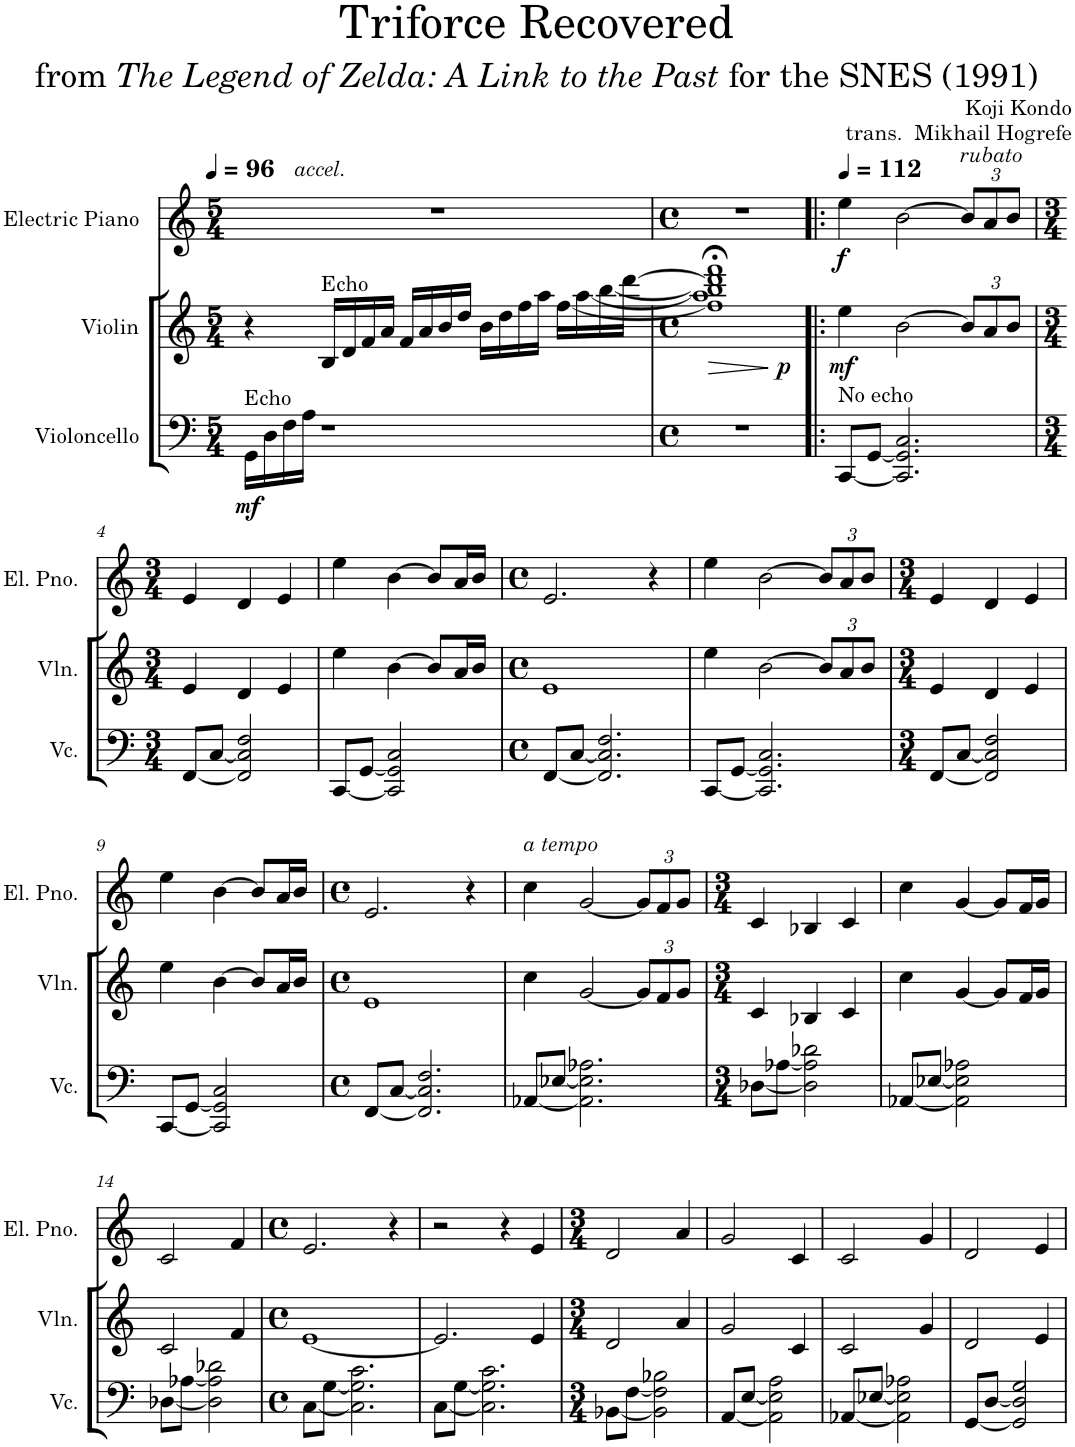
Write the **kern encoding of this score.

**kern	**dynam	**kern	**dynam	**kern	**dynam	**kern	**dynam	**kern	**dynam	**kern	**dynam	**kern	**dynam	**kern	**dynam
*part8	*part8	*part7	*part7	*part6	*part6	*part5	*part5	*part4	*part4	*part3	*part3	*part2	*part2	*part1	*part1
*staff8	*staff8	*staff7	*staff7	*staff6	*staff6	*staff5	*staff5	*staff4	*staff4	*staff3	*staff3	*staff2	*staff2	*staff1	*staff1
*I"Violoncello	*	*I"Violin 6	*	*I"Violin 5	*	*I"Violin 4	*	*I"Violin 3	*	*I"Violin 2	*	*I"Violin	*	*I"Electric Piano	*
*I'Vc.	*	*I'Vln. 6	*	*I'Vln. 5	*	*I'Vln. 4	*	*I'Vln. 3	*	*I'Vln. 2	*	*I'Vln.	*	*I'El. Pno.	*
*	*	*stria5	*	*stria5	*	*stria5	*	*stria5	*	*stria5	*	*	*	*	*
*clefF4	*	*clefG2	*	*clefG2	*	*clefG2	*	*clefG2	*	*clefG2	*	*clefG2	*	*clefG2	*
*k[]	*	*k[]	*	*k[]	*	*k[]	*	*k[]	*	*k[]	*	*k[]	*	*k[]	*
*M5/4	*	*M5/4	*	*M5/4	*	*M5/4	*	*M5/4	*	*M5/4	*	*M5/4	*	*M5/4	*
*MM96	*	*MM96	*	*MM96	*	*MM96	*	*MM96	*	*MM96	*	*MM96	*	*MM96	*
=1	=1	=1	=1	=1	=1	=1	=1	=1	=1	=1	=1	=1	=1	=1	=1
!LO:TX:a:t=Echo	!	!	!	!	!	!	!	!	!	!	!	!	!	!	!
!	!LO:DY:b	!	!	!	!	!	!	!	!	!	!LO:DY:b	!	!	!	!
*	*	*	*	*	*	*	*	*	*	*	*	*	*	*^	*
16GG\LL	mf	4r	.	8r	.	8r	.	16r	.	[4GG	mf	4r	.	4%5r	8.ryy	.
!	!	!	!	!	!	!	!	!	!LO:DY:b	!	!	!	!	!	!	!
16D\	.	.	.	.	.	.	.	[8.D/L	mf	.	.	.	.	.	.	.
!	!	!	!	!	!	!	!LO:DY:b	!	!	!	!	!	!	!	!	!
16F\	.	.	.	16r	.	[8F/L	mf	.	.	.	.	.	.	.	.	.
!	!	!	!	!	!	!	!	!	!	!	!	!	!	!	!LO:TX:a:i:t=accel.	!
!	!	!	!	!	!LO:DY:b	!	!	!	!	!	!	!	!	!	!	!
16A\JJ	.	.	.	[16A	mf	.	.	.	.	.	.	.	.	.	1ryy	.
!	!	!	!	!	!	!	!	!	!	!	!	!LO:TX:a:t=Echo	!	!	!	!
!	!	!	!LO:DY:b	!	!	!	!	!	!	!	!	!	!	!	!	!
1r	.	[4B	mf	4A]	.	8.F/]	.	8D/]	.	16GG/KL]	.	16B/LL	.	.	.	.
.	.	.	.	.	.	.	.	.	.	[8.d/J	.	16d/	.	.	.	.
.	.	.	.	.	.	.	.	[8f/J	.	.	.	16f/	.	.	.	.
.	.	.	.	.	.	[16a/Jk	.	.	.	.	.	16a/JJ	.	.	.	.
.	.	16B\KL]	.	[4f	.	4a]	.	8.f/L]	.	8d\L]	.	16f/LL	.	.	.	.
.	.	[8.a\	.	.	.	.	.	.	.	.	.	16a/	.	.	.	.
.	.	.	.	.	.	.	.	.	.	[8b\	.	16b/	.	.	.	.
.	.	.	.	.	.	.	.	[16dd/Jk	.	.	.	16dd/JJ	.	.	.	.
.	.	8a\]	.	16f\KL]	.	[4b	.	4dd]	.	8.b\]	.	16b\LL	.	.	.	.
.	.	.	.	[8.dd\	.	.	.	.	.	.	.	16dd\	.	.	.	.
.	.	[8ff\	.	.	.	.	.	.	.	.	.	16ff\	.	.	.	.
.	.	.	.	.	.	.	.	.	.	[16aa\Jk	.	16aa\JJ	.	.	.	.
.	.	8.ff\]	.	8dd\]	.	16b\KL]	.	[4ff	.	4aa]	.	[<16ff\LL	.	.	.	.
.	.	.	.	.	.	[8.aa\J	.	.	.	.	.	[<16aa\	.	.	.	.
.	.	.	.	[8bb\J	.	.	.	.	.	.	.	[<16bb\	.	.	.	.
.	.	[16ddd\Jk	.	.	.	.	.	.	.	.	.	[16ddd\JJ	.	.	16ryy	.
*	*	*	*	*	*	*	*	*	*	*	*	*	*	*v	*v	*
=2	=2	=2	=2	=2	=2	=2	=2	=2	=2	=2	=2	=2	=2	=2	=2
*M4/4	*	*M4/4	*	*M4/4	*	*M4/4	*	*M4/4	*	*M4/4	*	*M4/4	*	*M4/4	*
*met(c)	*	*met(c)	*	*met(c)	*	*met(c)	*	*met(c)	*	*met(c)	*	*met(c)	*	*met(c)	*
*	*	*	*	*	*	*	*	*	*	*	*	*	*	*^	*
!	!	!	!LO:HP:b	!	!LO:HP:b	!	!LO:HP:b	!	!LO:HP:b	!	!LO:HP:b	!	!LO:HP:b	!	!	!
*	*	*^	*	*^	*	*^	*	*^	*	*^	*	*^	*	*v	*v	*
1r	.	1ddd]	2..ryy	>	1bb]	2.ryy	>	1aa]	2..ryy	>	1ff]	2.ryy	>	1fff	2..ryy	>	1ff];< 1aa];< 1bb];< 1ddd];< 1fff;<	2.ryy	>	1r	.
!	!	!	!	!	!	!	!LO:DY:b	!	!	!	!	!	!LO:DY:b	!	!	!	!	!	!LO:DY:b	!	!
.	.	.	.	.	.	4ryy	p	.	.	.	.	4ryy	p	.	.	.	.	4ryy	p	.	.
!	!	!	!	!LO:DY:b	!	!	!	!	!	!LO:DY:b	!	!	!	!	!	!LO:DY:b	!	!	!	!	!
.	.	.	8ryy	p	.	.	.	.	8ryy	p	.	.	.	.	8ryy	p	.	.	.	.	.
.	.	.	.	]	.	.	]	.	.	]	.	.	]	.	.	]	.	.	]	.	.
*	*	*v	*v	*	*	*	*	*v	*v	*	*v	*v	*	*v	*v	*	*v	*v	*	*	*
*	*	*	*	*v	*v	*	*	*	*	*	*	*	*	*	*	*
=3!|:	=3!|:	=3!|:	=3!|:	=3!|:	=3!|:	=3!|:	=3!|:	=3!|:	=3!|:	=3!|:	=3!|:	=3!|:	=3!|:	=3!|:	=3!|:
*	*	*	*	*	*	*	*	*	*	*	*	*	*	*MM112	*
*	*	*^	*	*^	*	*^	*	*^	*	*^	*	*^	*	*	*
!LO:TX:a:t=No echo	!	!	!	!	!	!	!	!	!	!	!	!	!	!	!	!	!	!	!	!	!
!	!	!	!	!	!	!	!	!	!	!	!	!	!	!	!	!	!	!	!LO:DY:b	!	!LO:DY:b
*	*	*v	*v	*	*	*	*	*v	*v	*	*v	*v	*	*v	*v	*	*v	*v	*	*	*
*	*	*	*	*v	*v	*	*	*	*	*	*	*	*	*	*	*
[8CC/L	.	1r	.	1r	.	1r	.	1r	.	8r	.	4ee\	mf	4ee\	f
!	!	!	!	!	!	!	!	!	!	!	!LO:DY:b	!	!	!	!
[8GG/J	.	.	.	.	.	.	.	.	.	4ee	p	.	.	.	.
2.CC/] 2.GG/] 2.C/	.	.	.	.	.	.	.	.	.	.	.	[2b\	.	[2b\	.
.	.	.	.	.	.	.	.	.	.	[2b	.	.	.	.	.
*	*	*	*	*	*	*	*	*	*	*	*	*Xbrackettup	*	*Xbrackettup	*
!	!	!	!	!	!	!	!	!	!	!	!	!	!	!LO:TX:a:i:t=rubato	!
.	.	.	.	.	.	.	.	.	.	.	.	12b/L]	.	12b/L]	.
.	.	.	.	.	.	.	.	.	.	.	.	12a/	.	12a/	.
*	*	*	*	*	*	*	*	*	*	*Xbrackettup	*	*	*	*	*
.	.	.	.	.	.	.	.	.	.	12b/L]	.	.	.	.	.
.	.	.	.	.	.	.	.	.	.	.	.	12b/J	.	12b/J	.
.	.	.	.	.	.	.	.	.	.	[24a/Jk	.	.	.	.	.
!!LO:LB:g=z
=4	=4	=4	=4	=4	=4	=4	=4	=4	=4	=4	=4	=4	=4	=4	=4
*M3/4	*	*M3/4	*	*M3/4	*	*M3/4	*	*M3/4	*	*M3/4	*	*M3/4	*	*M3/4	*
[8FF/L	.	2.r	.	2.r	.	2.r	.	2.r	.	24a/KL]	.	4e/	.	4e/	.
.	.	.	.	.	.	.	.	.	.	12b/J	.	.	.	.	.
[8C/J	.	.	.	.	.	.	.	.	.	4e	.	.	.	.	.
2FF/] 2C/] 2F/	.	.	.	.	.	.	.	.	.	.	.	4d/	.	4d/	.
.	.	.	.	.	.	.	.	.	.	4d	.	.	.	.	.
.	.	.	.	.	.	.	.	.	.	.	.	4e/	.	4e/	.
.	.	.	.	.	.	.	.	.	.	[8e	.	.	.	.	.
=5	=5	=5	=5	=5	=5	=5	=5	=5	=5	=5	=5	=5	=5	=5	=5
[8CC/L	.	2.r	.	2.r	.	2.r	.	2.r	.	8e]	.	4ee\	.	4ee\	.
[8GG/J	.	.	.	.	.	.	.	.	.	4ee	.	.	.	.	.
2CC/] 2GG/] 2C/	.	.	.	.	.	.	.	.	.	.	.	[4b\	.	[4b\	.
.	.	.	.	.	.	.	.	.	.	[4b	.	.	.	.	.
.	.	.	.	.	.	.	.	.	.	.	.	8b/L]	.	8b/L]	.
.	.	.	.	.	.	.	.	.	.	8b]	.	16a/L	.	16a/L	.
.	.	.	.	.	.	.	.	.	.	.	.	16b/JJ	.	16b/JJ	.
=6	=6	=6	=6	=6	=6	=6	=6	=6	=6	=6	=6	=6	=6	=6	=6
*M4/4	*	*M4/4	*	*M4/4	*	*M4/4	*	*M4/4	*	*M4/4	*	*M4/4	*	*M4/4	*
*met(c)	*	*met(c)	*	*met(c)	*	*met(c)	*	*met(c)	*	*met(c)	*	*met(c)	*	*met(c)	*
[8FF/L	.	1r	.	1r	.	1r	.	1r	.	16a/LL	.	1e	.	2.e/	.
.	.	.	.	.	.	.	.	.	.	16b/JJ	.	.	.	.	.
[8C/J	.	.	.	.	.	.	.	.	.	[2..e	.	.	.	.	.
2.FF/] 2.C/] 2.F/	.	.	.	.	.	.	.	.	.	.	.	.	.	.	.
.	.	.	.	.	.	.	.	.	.	.	.	.	.	4r	.
=7	=7	=7	=7	=7	=7	=7	=7	=7	=7	=7	=7	=7	=7	=7	=7
[8CC/L	.	1r	.	1r	.	1r	.	1r	.	8e]	.	4ee\	.	4ee\	.
[8GG/J	.	.	.	.	.	.	.	.	.	4ee	.	.	.	.	.
2.CC/] 2.GG/] 2.C/	.	.	.	.	.	.	.	.	.	.	.	[2b\	.	[2b\	.
.	.	.	.	.	.	.	.	.	.	[2b	.	.	.	.	.
.	.	.	.	.	.	.	.	.	.	.	.	12b/L]	.	12b/L]	.
.	.	.	.	.	.	.	.	.	.	.	.	12a/	.	12a/	.
.	.	.	.	.	.	.	.	.	.	12b/L]	.	.	.	.	.
.	.	.	.	.	.	.	.	.	.	.	.	12b/J	.	12b/J	.
.	.	.	.	.	.	.	.	.	.	[24a/Jk	.	.	.	.	.
=8	=8	=8	=8	=8	=8	=8	=8	=8	=8	=8	=8	=8	=8	=8	=8
*M3/4	*	*M3/4	*	*M3/4	*	*M3/4	*	*M3/4	*	*M3/4	*	*M3/4	*	*M3/4	*
[8FF/L	.	2.r	.	2.r	.	2.r	.	2.r	.	24a/KL]	.	4e/	.	4e/	.
.	.	.	.	.	.	.	.	.	.	12b/J	.	.	.	.	.
[8C/J	.	.	.	.	.	.	.	.	.	4e	.	.	.	.	.
2FF/] 2C/] 2F/	.	.	.	.	.	.	.	.	.	.	.	4d/	.	4d/	.
.	.	.	.	.	.	.	.	.	.	4d	.	.	.	.	.
.	.	.	.	.	.	.	.	.	.	.	.	4e/	.	4e/	.
.	.	.	.	.	.	.	.	.	.	[8e	.	.	.	.	.
!!LO:LB:g=z
=9	=9	=9	=9	=9	=9	=9	=9	=9	=9	=9	=9	=9	=9	=9	=9
[8CC/L	.	2.r	.	2.r	.	2.r	.	2.r	.	8e]	.	4ee\	.	4ee\	.
[8GG/J	.	.	.	.	.	.	.	.	.	4ee	.	.	.	.	.
2CC/] 2GG/] 2C/	.	.	.	.	.	.	.	.	.	.	.	[4b\	.	[4b\	.
.	.	.	.	.	.	.	.	.	.	[4b	.	.	.	.	.
.	.	.	.	.	.	.	.	.	.	.	.	8b/L]	.	8b/L]	.
.	.	.	.	.	.	.	.	.	.	8b]	.	16a/L	.	16a/L	.
.	.	.	.	.	.	.	.	.	.	.	.	16b/JJ	.	16b/JJ	.
=10	=10	=10	=10	=10	=10	=10	=10	=10	=10	=10	=10	=10	=10	=10	=10
*M4/4	*	*M4/4	*	*M4/4	*	*M4/4	*	*M4/4	*	*M4/4	*	*M4/4	*	*M4/4	*
*met(c)	*	*met(c)	*	*met(c)	*	*met(c)	*	*met(c)	*	*met(c)	*	*met(c)	*	*met(c)	*
[8FF/L	.	1r	.	1r	.	1r	.	1r	.	16a/LL	.	1e	.	2.e/	.
.	.	.	.	.	.	.	.	.	.	16b/JJ	.	.	.	.	.
[8C/J	.	.	.	.	.	.	.	.	.	[2..e	.	.	.	.	.
2.FF/] 2.C/] 2.F/	.	.	.	.	.	.	.	.	.	.	.	.	.	.	.
.	.	.	.	.	.	.	.	.	.	.	.	.	.	4r	.
=11	=11	=11	=11	=11	=11	=11	=11	=11	=11	=11	=11	=11	=11	=11	=11
!	!	!	!	!	!	!	!	!	!	!	!	!	!	!LO:TX:a:i:t=a tempo	!
[<8AA-X/L	.	1r	.	1r	.	1r	.	1r	.	8e]	.	4cc\	.	4cc\	.
[<8E-X/J	.	.	.	.	.	.	.	.	.	4cc	.	.	.	.	.
2.AA-\] 2.E-\] 2.A-X\	.	.	.	.	.	.	.	.	.	.	.	[2g/	.	[2g/	.
.	.	.	.	.	.	.	.	.	.	[2g	.	.	.	.	.
.	.	.	.	.	.	.	.	.	.	.	.	12g/L]	.	12g/L]	.
.	.	.	.	.	.	.	.	.	.	.	.	12f/	.	12f/	.
.	.	.	.	.	.	.	.	.	.	12g/L]	.	.	.	.	.
.	.	.	.	.	.	.	.	.	.	.	.	12g/J	.	12g/J	.
.	.	.	.	.	.	.	.	.	.	[24f/Jk	.	.	.	.	.
=12	=12	=12	=12	=12	=12	=12	=12	=12	=12	=12	=12	=12	=12	=12	=12
*M3/4	*	*M3/4	*	*M3/4	*	*M3/4	*	*M3/4	*	*M3/4	*	*M3/4	*	*M3/4	*
[<8D-X\L	.	2.r	.	2.r	.	2.r	.	2.r	.	24f/KL]	.	4c/	.	4c/	.
.	.	.	.	.	.	.	.	.	.	12g/J	.	.	.	.	.
[<8A-X\J	.	.	.	.	.	.	.	.	.	4c	.	.	.	.	.
2D-\] 2A-\] 2d-X\	.	.	.	.	.	.	.	.	.	.	.	4B-X/	.	4B-X/	.
.	.	.	.	.	.	.	.	.	.	4B-X	.	.	.	.	.
.	.	.	.	.	.	.	.	.	.	.	.	4c/	.	4c/	.
.	.	.	.	.	.	.	.	.	.	[8c	.	.	.	.	.
=13	=13	=13	=13	=13	=13	=13	=13	=13	=13	=13	=13	=13	=13	=13	=13
[<8AA-X/L	.	2.r	.	2.r	.	2.r	.	2.r	.	8c]	.	4cc\	.	4cc\	.
[<8E-X/J	.	.	.	.	.	.	.	.	.	4cc	.	.	.	.	.
2AA-\] 2E-\] 2A-X\	.	.	.	.	.	.	.	.	.	.	.	[4g/	.	[4g/	.
.	.	.	.	.	.	.	.	.	.	[4g	.	.	.	.	.
.	.	.	.	.	.	.	.	.	.	.	.	8g/L]	.	8g/L]	.
.	.	.	.	.	.	.	.	.	.	8g]	.	16f/L	.	16f/L	.
.	.	.	.	.	.	.	.	.	.	.	.	16g/JJ	.	16g/JJ	.
!!LO:LB:g=z
=14	=14	=14	=14	=14	=14	=14	=14	=14	=14	=14	=14	=14	=14	=14	=14
[<8D-X\L	.	2.r	.	2.r	.	2.r	.	2.r	.	16f/LL	.	2c/	.	2c/	.
.	.	.	.	.	.	.	.	.	.	16g/JJ	.	.	.	.	.
[<8A-X\J	.	.	.	.	.	.	.	.	.	2c	.	.	.	.	.
2D-\] 2A-\] 2d-X\	.	.	.	.	.	.	.	.	.	.	.	.	.	.	.
.	.	.	.	.	.	.	.	.	.	.	.	4f/	.	4f/	.
.	.	.	.	.	.	.	.	.	.	[8f	.	.	.	.	.
=15	=15	=15	=15	=15	=15	=15	=15	=15	=15	=15	=15	=15	=15	=15	=15
*k[]	*	*k[]	*	*k[]	*	*k[]	*	*k[]	*	*k[]	*	*k[]	*	*k[]	*
*M4/4	*	*M4/4	*	*M4/4	*	*M4/4	*	*M4/4	*	*M4/4	*	*M4/4	*	*M4/4	*
*met(c)	*	*met(c)	*	*met(c)	*	*met(c)	*	*met(c)	*	*met(c)	*	*met(c)	*	*met(c)	*
[<8C\L	.	1r	.	1r	.	1r	.	1r	.	8f]	.	[1e	.	2.e/	.
[<8G\J	.	.	.	.	.	.	.	.	.	[2..e	.	.	.	.	.
2.C\] 2.G\] 2.c\	.	.	.	.	.	.	.	.	.	.	.	.	.	.	.
.	.	.	.	.	.	.	.	.	.	.	.	.	.	4r	.
=16	=16	=16	=16	=16	=16	=16	=16	=16	=16	=16	=16	=16	=16	=16	=16
[<8C\L	.	1r	.	1r	.	1r	.	1r	.	8e_	.	2.e/]	.	2r	.
[<8G\J	.	.	.	.	.	.	.	.	.	2.e]	.	.	.	.	.
2.C\] 2.G\] 2.c\	.	.	.	.	.	.	.	.	.	.	.	.	.	.	.
.	.	.	.	.	.	.	.	.	.	.	.	.	.	4r	.
.	.	.	.	.	.	.	.	.	.	.	.	4e/	.	4e/	.
.	.	.	.	.	.	.	.	.	.	[8e	.	.	.	.	.
=17	=17	=17	=17	=17	=17	=17	=17	=17	=17	=17	=17	=17	=17	=17	=17
*M3/4	*	*M3/4	*	*M3/4	*	*M3/4	*	*M3/4	*	*M3/4	*	*M3/4	*	*M3/4	*
[<8BB-X\L	.	2.r	.	2.r	.	2.r	.	2.r	.	8e]	.	2d/	.	2d/	.
[<8F\J	.	.	.	.	.	.	.	.	.	2d	.	.	.	.	.
2BB-\] 2F\] 2B-X\	.	.	.	.	.	.	.	.	.	.	.	.	.	.	.
.	.	.	.	.	.	.	.	.	.	.	.	4a/	.	4a/	.
.	.	.	.	.	.	.	.	.	.	[8a	.	.	.	.	.
=18	=18	=18	=18	=18	=18	=18	=18	=18	=18	=18	=18	=18	=18	=18	=18
[<8AA/L	.	2.r	.	2.r	.	2.r	.	2.r	.	8a]	.	2g/	.	2g/	.
[<8E/J	.	.	.	.	.	.	.	.	.	2g	.	.	.	.	.
2AA\] 2E\] 2A\	.	.	.	.	.	.	.	.	.	.	.	.	.	.	.
.	.	.	.	.	.	.	.	.	.	.	.	4c/	.	4c/	.
.	.	.	.	.	.	.	.	.	.	[8c	.	.	.	.	.
=19	=19	=19	=19	=19	=19	=19	=19	=19	=19	=19	=19	=19	=19	=19	=19
[<8AA-X/L	.	2.r	.	2.r	.	2.r	.	2.r	.	8c]	.	2c/	.	2c/	.
[<8E-X/J	.	.	.	.	.	.	.	.	.	2c	.	.	.	.	.
2AA-\] 2E-\] 2A-X\	.	.	.	.	.	.	.	.	.	.	.	.	.	.	.
.	.	.	.	.	.	.	.	.	.	.	.	4g/	.	4g/	.
.	.	.	.	.	.	.	.	.	.	[8g	.	.	.	.	.
=20	=20	=20	=20	=20	=20	=20	=20	=20	=20	=20	=20	=20	=20	=20	=20
[8GG/L	.	2.r	.	2.r	.	2.r	.	2.r	.	8g]	.	2d/	.	2d/	.
[8D/J	.	.	.	.	.	.	.	.	.	2d	.	.	.	.	.
2GG/] 2D/] 2G/	.	.	.	.	.	.	.	.	.	.	.	.	.	.	.
.	.	.	.	.	.	.	.	.	.	.	.	4e/	.	4e/	.
.	.	.	.	.	.	.	.	.	.	[8e	.	.	.	.	.
=	=	=	=	=	=	=	=	=	=	=	=	=	=	=	=
*-	*-	*-	*-	*-	*-	*-	*-	*-	*-	*-	*-	*-	*-	*-	*-
